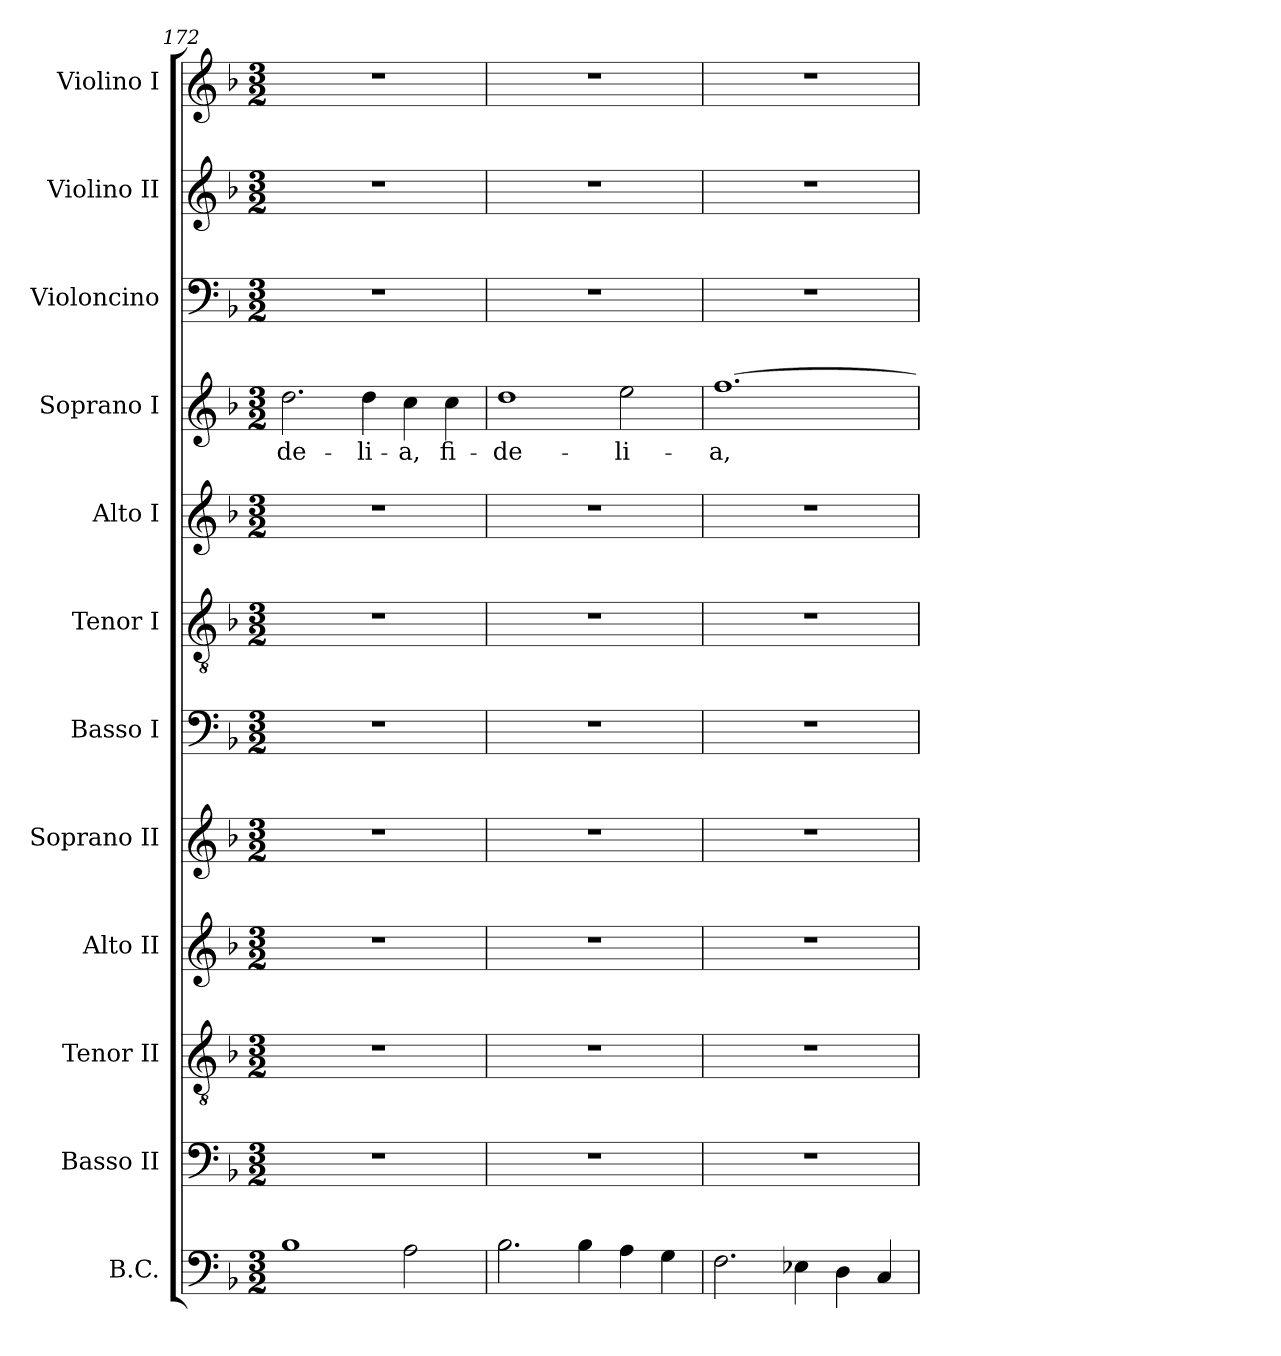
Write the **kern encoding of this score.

**kern	**kern	**kern	**kern	**kern	**kern	**kern	**kern	**kern	**text	**kern	**kern	**kern
*part12	*part11	*part10	*part9	*part8	*part7	*part6	*part5	*part4	*part4	*part3	*part2	*part1
*staff12	*staff11	*staff10	*staff9	*staff8	*staff7	*staff6	*staff5	*staff4	*staff4	*staff3	*staff2	*staff1
*I"B.C.	*I"Basso II	*I"Tenor II	*I"Alto II	*I"Soprano II	*I"Basso I	*I"Tenor I	*I"Alto I	*I"Soprano I	*	*I"Violoncino	*I"Violino II	*I"Violino I
*I'BC	*I'B 2	*I'T 2	*I'A 2	*I'S 2	*I'B 1	*I'T 1	*I'A 1	*I'S 1	*	*I'Vc.	*I'Vln. II	*I'Vln. I
*clefF4	*clefF4	*clefGv2	*clefG2	*clefG2	*clefF4	*clefGv2	*clefG2	*clefG2	*	*clefF4	*clefG2	*clefG2
*k[b-]	*k[b-]	*k[b-]	*k[b-]	*k[b-]	*k[b-]	*k[b-]	*k[b-]	*k[b-]	*	*k[b-]	*k[b-]	*k[b-]
*F:	*F:	*F:	*F:	*F:	*F:	*F:	*F:	*F:	*	*F:	*F:	*F:
*M3/2	*M3/2	*M3/2	*M3/2	*M3/2	*M3/2	*M3/2	*M3/2	*M3/2	*	*M3/2	*M3/2	*M3/2
=172	=172	=172	=172	=172	=172	=172	=172	=172	=172	=172	=172	=172
!	!	!	!	!	!	!	!	!	!LO:LY:b	!	!	!
1B-	1.r	1.r	1.r	1.r	1.r	1.r	1.r	2.dd\	-de-	1.r	1.r	1.r
!	!	!	!	!	!	!	!	!	!LO:LY:b	!	!	!
.	.	.	.	.	.	.	.	4dd\	-li-	.	.	.
!	!	!	!	!	!	!	!	!	!LO:LY:b	!	!	!
2A\	.	.	.	.	.	.	.	4cc\	-a,	.	.	.
!	!	!	!	!	!	!	!	!	!LO:LY:b	!	!	!
.	.	.	.	.	.	.	.	4cc\	fi-	.	.	.
=173	=173	=173	=173	=173	=173	=173	=173	=173	=173	=173	=173	=173
!	!	!	!	!	!	!	!	!	!LO:LY:b	!	!	!
2.B-\	1.r	1.r	1.r	1.r	1.r	1.r	1.r	1dd	-de-	1.r	1.r	1.r
4B-\	.	.	.	.	.	.	.	.	.	.	.	.
!	!	!	!	!	!	!	!	!	!LO:LY:b	!	!	!
4A\	.	.	.	.	.	.	.	2ee\	-li-	.	.	.
4G\	.	.	.	.	.	.	.	.	.	.	.	.
!!LO:LB:g=z
=174	=174	=174	=174	=174	=174	=174	=174	=174	=174	=174	=174	=174
!	!	!	!	!	!	!	!	!	!LO:LY:b	!	!	!
2.F\	1.r	1.r	1.r	1.r	1.r	1.r	1.r	[1.ff	-a,	1.r	1.r	1.r
4E-X\	.	.	.	.	.	.	.	.	.	.	.	.
4D\	.	.	.	.	.	.	.	.	.	.	.	.
4C/	.	.	.	.	.	.	.	.	.	.	.	.
=	=	=	=	=	=	=	=	=	=	=	=	=
*-	*-	*-	*-	*-	*-	*-	*-	*-	*-	*-	*-	*-
